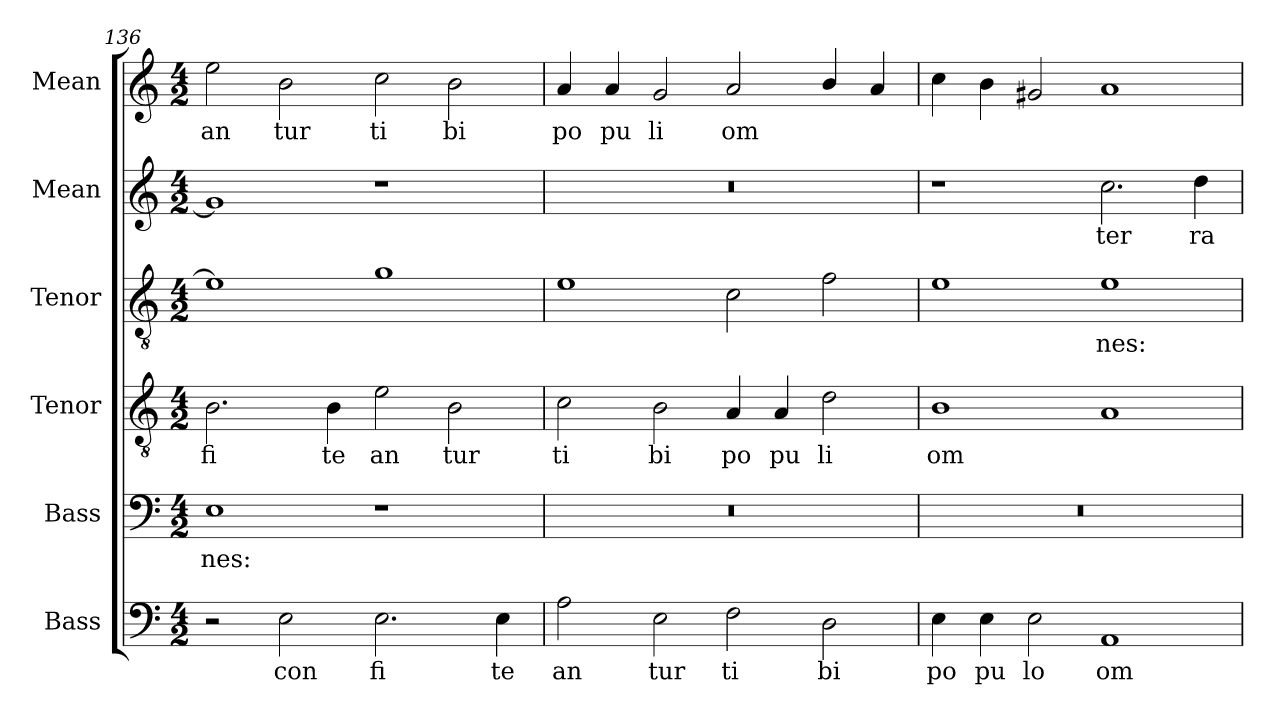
**kern	**text	**kern	**text	**kern	**text	**kern	**text	**kern	**text	**kern	**text
*part6	*part6	*part5	*part5	*part4	*part4	*part3	*part3	*part2	*part2	*part1	*part1
*staff6	*staff6	*staff5	*staff5	*staff4	*staff4	*staff3	*staff3	*staff2	*staff2	*staff1	*staff1
*I"Bass	*	*I"Bass	*	*I"Tenor	*	*I"Tenor	*	*I"Mean	*	*I"Mean	*
*I'B.	*	*I'B.	*	*I'T.	*	*I'T.	*	*I'M.	*	*I'M.	*
*clefF4	*	*clefF4	*	*clefGv2	*	*clefGv2	*	*clefG2	*	*clefG2	*
*	*	*	*	*ITrd7c12	*	*ITrd7c12	*	*	*	*	*
*k[]	*	*k[]	*	*k[]	*	*k[]	*	*k[]	*	*k[]	*
*a:	*	*a:	*	*a:	*	*a:	*	*a:	*	*a:	*
*M4/2	*	*M4/2	*	*M4/2	*	*M4/2	*	*M4/2	*	*M4/2	*
=136	=136	=136	=136	=136	=136	=136	=136	=136	=136	=136	=136
!	!	!	!LO:LY:b:color=#000000	!	!	!	!	!	!	!	!
!	!	!	!	!	!LO:LY:b:color=#000000	!	!	!	!	!	!
!	!	!	!	!	!	!	!	!	!	!	!LO:LY:b:color=#000000
2r	.	1Ei	nes:	2.BBi\	fi	1Ei]	.	1g#i]	.	2eei\	an
!	!LO:LY:b:color=#000000	!	!	!	!	!	!	!	!	!	!
!	!	!	!	!	!	!	!	!	!	!	!LO:LY:b:color=#000000
2Ei\	con	.	.	.	.	.	.	.	.	2bi\	tur
!	!	!	!	!	!LO:LY:b:color=#000000	!	!	!	!	!	!
.	.	.	.	4BBi\	te	.	.	.	.	.	.
!	!LO:LY:b:color=#000000	!	!	!	!	!	!	!	!	!	!
!	!	!	!	!	!LO:LY:b:color=#000000	!	!	!	!	!	!
!	!	!	!	!	!	!	!	!	!	!	!LO:LY:b:color=#000000
2.Ei\	fi	1r	.	2Ei\	an	1Gi	.	1r	.	2cci\	ti
!	!	!	!	!	!LO:LY:b:color=#000000	!	!	!	!	!	!
!	!	!	!	!	!	!	!	!	!	!	!LO:LY:b:color=#000000
.	.	.	.	2BBi\	tur	.	.	.	.	2bi\	bi
!	!LO:LY:b:color=#000000	!	!	!	!	!	!	!	!	!	!
4Ei\	te	.	.	.	.	.	.	.	.	.	.
=137	=137	=137	=137	=137	=137	=137	=137	=137	=137	=137	=137
!	!LO:LY:b:color=#000000	!LO:N:vis=1	!	!	!	!	!	!	!	!	!
!	!	!	!	!	!LO:LY:b:color=#000000	!	!	!LO:N:vis=1	!	!	!
!	!	!	!	!	!	!	!	!	!	!	!LO:LY:b:color=#000000
2Ai\	an	0r	.	2Ci\	ti	1Ei	.	0r	.	4ai/	po
!	!	!	!	!	!	!	!	!	!	!	!LO:LY:b:color=#000000
.	.	.	.	.	.	.	.	.	.	4ai/	pu
!	!LO:LY:b:color=#000000	!	!	!	!	!	!	!	!	!	!
!	!	!	!	!	!LO:LY:b:color=#000000	!	!	!	!	!	!
!	!	!	!	!	!	!	!	!	!	!	!LO:LY:b:color=#000000
2Ei\	tur	.	.	2BBi\	bi	.	.	.	.	2gi/	li
!	!LO:LY:b:color=#000000	!	!	!	!	!	!	!	!	!	!
!	!	!	!	!	!LO:LY:b:color=#000000	!	!	!	!	!	!
!	!	!	!	!	!	!	!	!	!	!	!LO:LY:b:color=#000000
2Fi\	ti	.	.	4AAi/	po	2Ci\	.	.	.	2ai/	om
!	!	!	!	!	!LO:LY:b:color=#000000	!	!	!	!	!	!
.	.	.	.	4AAi/	pu	.	.	.	.	.	.
!	!LO:LY:b:color=#000000	!	!	!	!	!	!	!	!	!	!
!	!	!	!	!	!LO:LY:b:color=#000000	!	!	!	!	!	!
2Di\	bi	.	.	2Di\	li	2Fi\	.	.	.	4bi/	.
.	.	.	.	.	.	.	.	.	.	4ai/	.
=138	=138	=138	=138	=138	=138	=138	=138	=138	=138	=138	=138
!	!LO:LY:b:color=#000000	!LO:N:vis=1	!	!	!	!	!	!	!	!	!
!	!	!	!	!	!LO:LY:b:color=#000000	!	!	!	!	!	!
4Ei\	po	0r	.	1BBi	om	1Ei	.	1r	.	4cci\	.
!	!LO:LY:b:color=#000000	!	!	!	!	!	!	!	!	!	!
4Ei\	pu	.	.	.	.	.	.	.	.	4bi\	.
!	!LO:LY:b:color=#000000	!	!	!	!	!	!	!	!	!	!
2Ei\	lo	.	.	.	.	.	.	.	.	2g#Xi/	.
!	!LO:LY:b:color=#000000	!	!	!	!	!	!	!	!	!	!
!	!	!	!	!	!	!	!LO:LY:b:color=#000000	!	!	!	!
!	!	!	!	!	!	!	!	!	!LO:LY:b:color=#000000	!	!
1AAi	om	.	.	1AAi	.	1Ei	nes:	2.cci\	ter	1ai	.
!	!	!	!	!	!	!	!	!	!LO:LY:b:color=#000000	!	!
.	.	.	.	.	.	.	.	4ddi\	ra	.	.
=	=	=	=	=	=	=	=	=	=	=	=
*-	*-	*-	*-	*-	*-	*-	*-	*-	*-	*-	*-
